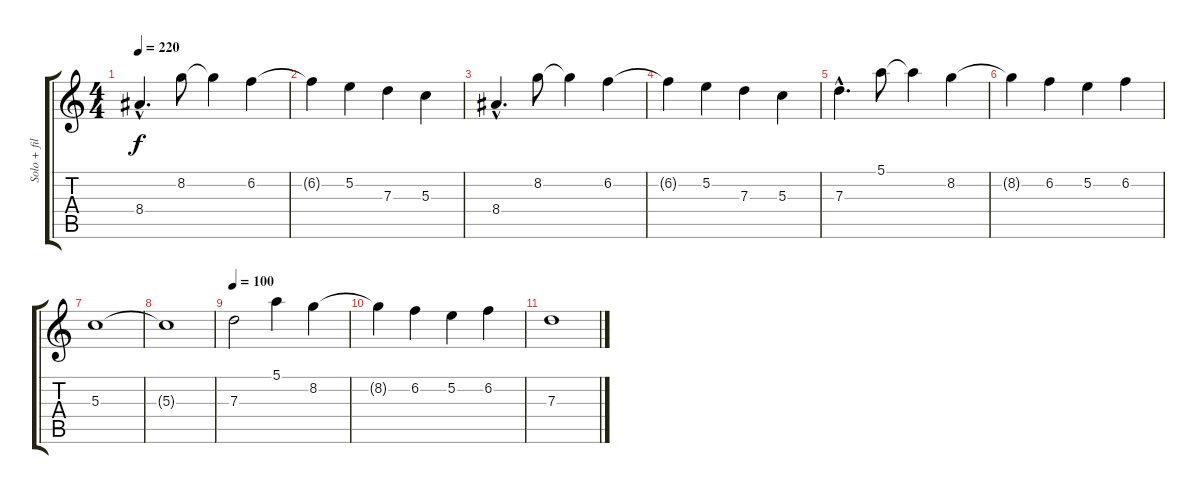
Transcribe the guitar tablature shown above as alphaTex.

\track ("Solo + fill" "Solo + fil") {instrument distortionguitar}
\staff {score tabs}
\tuning (E4 B3 G3 D3 A2 E2) {hide}
\ts (4 4)
\tempo 220
\clef g2
\ks c
8.4{hac}.4{d dy f} 8.2.8 8.2{t}.4 6.2.4 |
6.2{t}.4 5.2.4 7.3.4 5.3.4 |
8.4{hac}.4{d} 8.2.8 8.2{t}.4 6.2.4 |
6.2{t}.4 5.2.4 7.3.4 5.3.4 |
7.3{hac}.4{d} 5.1.8 5.1{t}.4 8.2.4 |
8.2{t}.4 6.2.4 5.2.4 6.2.4 |
5.3.1 |
5.3{t}.1 |
\tempo 100
7.3.2 5.1.4 8.2.4 |
8.2{t}.4 6.2.4 5.2.4 6.2.4 |
7.3.1
